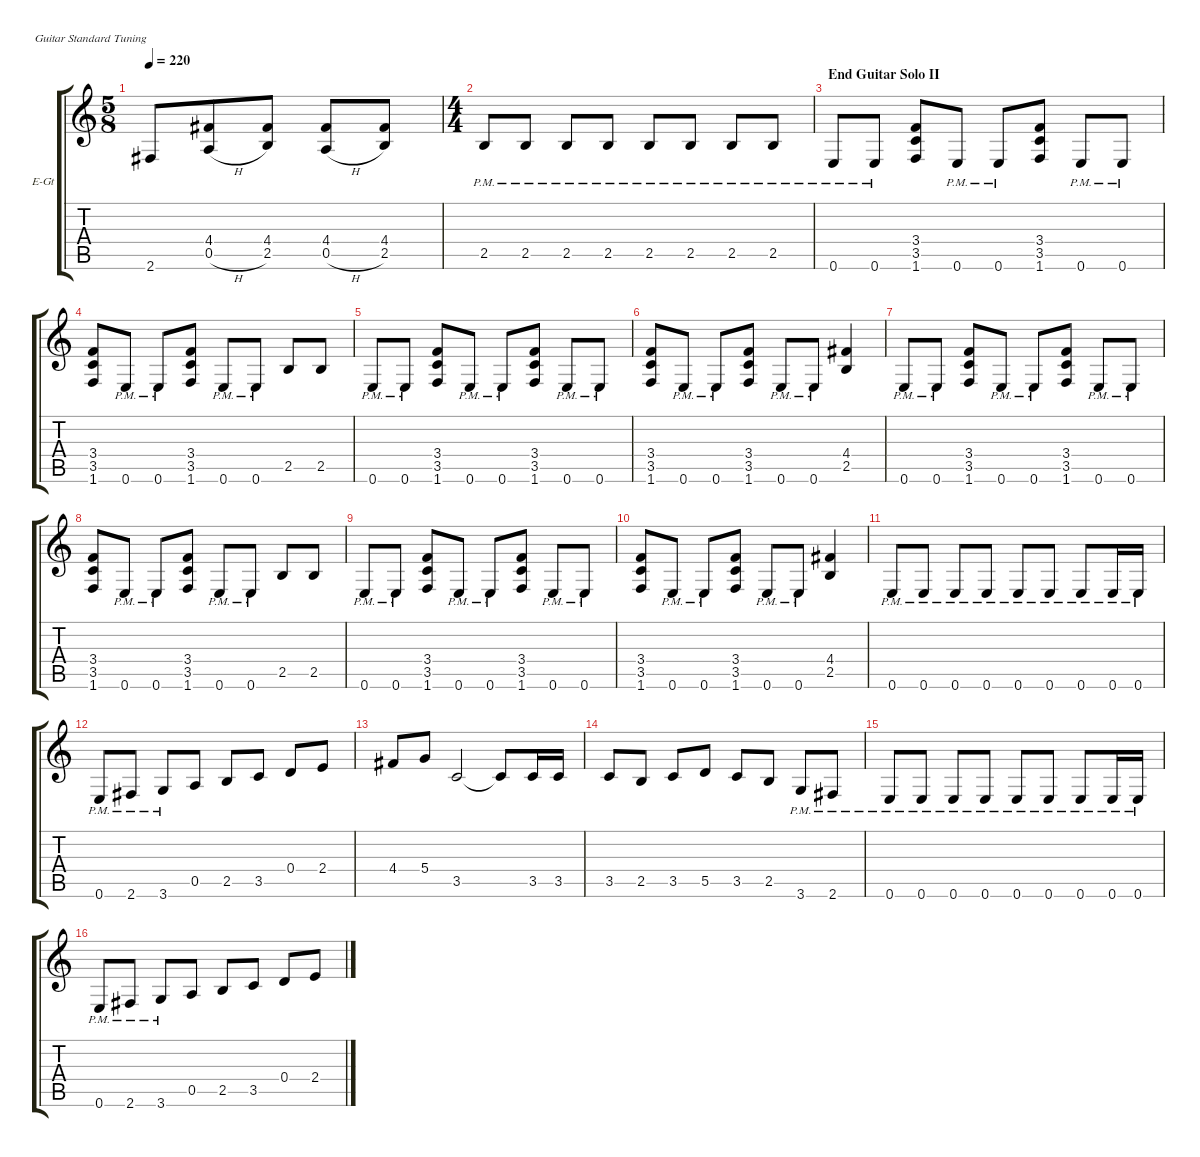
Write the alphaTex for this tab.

\hideDynamics
\bracketExtendMode groupsimilarinstruments
\firstSystemTrackNameOrientation horizontal
\otherSystemsTrackNameOrientation horizontal
\track ("Kirk Hammet" "E-Gt") {multiBarRest instrument distortionguitar}
\staff {score tabs}
\tuning (E4 B3 G3 D3 A2 E2)
\ts (5 8)
\tempo 220
\clef g2
\ks c
2.6.8{dy fff} (4.4 0.5{h}).8 (4.4 2.5).8{dy f} (4.4 0.5{h}).8{dy fff} (4.4 2.5).8{dy f} |
\ts (4 4)
2.5{pm}.8{dy fff} 2.5{pm}.8 2.5{pm}.8 2.5{pm}.8 2.5{pm}.8 2.5{pm}.8 2.5{pm}.8 2.5{pm}.8 |
\section ("" "End Guitar Solo II")
0.6{pm}.8 0.6{pm}.8 (3.4 3.5 1.6).8 0.6{pm}.8 0.6{pm}.8 (3.4 3.5 1.6).8 0.6{pm}.8 0.6{pm}.8 |
(3.4 3.5 1.6).8 0.6{pm}.8 0.6{pm}.8 (3.4 3.5 1.6).8 0.6{pm}.8 0.6{pm}.8 2.5.8 2.5.8 |
0.6{pm}.8 0.6{pm}.8 (3.4 3.5 1.6).8 0.6{pm}.8 0.6{pm}.8 (3.4 3.5 1.6).8 0.6{pm}.8 0.6{pm}.8 |
(3.4 3.5 1.6).8 0.6{pm}.8 0.6{pm}.8 (3.4 3.5 1.6).8 0.6{pm}.8 0.6{pm}.8 (4.4 2.5).4 |
0.6{pm}.8 0.6{pm}.8 (3.4 3.5 1.6).8 0.6{pm}.8 0.6{pm}.8 (3.4 3.5 1.6).8 0.6{pm}.8 0.6{pm}.8 |
(3.4 3.5 1.6).8 0.6{pm}.8 0.6{pm}.8 (3.4 3.5 1.6).8 0.6{pm}.8 0.6{pm}.8 2.5.8 2.5.8 |
0.6{pm}.8 0.6{pm}.8 (3.4 3.5 1.6).8 0.6{pm}.8 0.6{pm}.8 (3.4 3.5 1.6).8 0.6{pm}.8 0.6{pm}.8 |
(3.4 3.5 1.6).8 0.6{pm}.8 0.6{pm}.8 (3.4 3.5 1.6).8 0.6{pm}.8 0.6{pm}.8 (4.4 2.5).4 |
0.6{pm}.8 0.6{pm}.8 0.6{pm}.8 0.6{pm}.8 0.6{pm}.8 0.6{pm}.8 0.6{pm}.8 0.6{pm}.16 0.6{pm}.16{dy f} |
0.6{pm}.8{dy fff} 2.6{pm}.8 3.6{pm}.8 0.5.8 2.5.8 3.5.8 0.4.8 2.4.8 |
4.4.8 5.4.8 3.5.2 3.5{t}.8{dy f} 3.5.16{dy fff} 3.5.16 |
3.5.8 2.5.8 3.5.8 5.5.8 3.5.8 2.5.8 3.6{pm}.8 2.6{pm}.8 |
0.6{pm}.8 0.6{pm}.8 0.6{pm}.8 0.6{pm}.8 0.6{pm}.8 0.6{pm}.8 0.6{pm}.8 0.6{pm}.16 0.6{pm}.16{dy f} |
0.6{pm}.8{dy fff} 2.6{pm}.8 3.6{pm}.8 0.5.8 2.5.8 3.5.8 0.4.8 2.4.8
